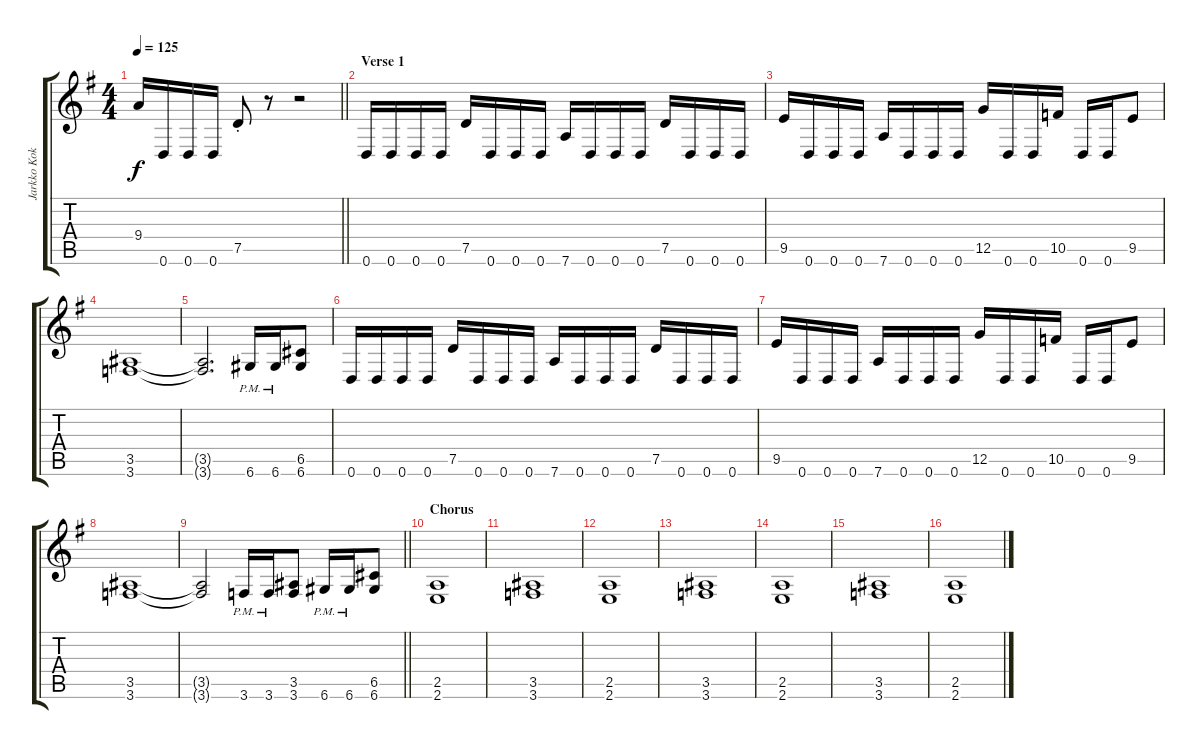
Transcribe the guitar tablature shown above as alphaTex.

\track ("Jarkko Kokko (guitar)" "Jarkko Kok") {instrument distortionguitar}
\staff {score tabs}
\tuning (D4 A3 F3 C3 G2 D2) {hide}
\ts (4 4)
\tempo 125
\clef g2
\barLineRight lightlight
\ks g
9.4.16{dy f} 0.6.16 0.6.16 0.6.16 7.5{st}.8 r.8 r.2 |
\section ("" "Verse 1")
0.6.16 0.6.16 0.6.16 0.6.16 7.5.16 0.6.16 0.6.16 0.6.16 7.6.16 0.6.16 0.6.16 0.6.16 7.5.16 0.6.16 0.6.16 0.6.16 |
9.5.16 0.6.16 0.6.16 0.6.16 7.6.16 0.6.16 0.6.16 0.6.16 12.5.16 0.6.16 0.6.16 10.5.16 0.6.16 0.6.16 9.5.8 |
(3.5 3.6).1 |
(3.5{t} 3.6{t}).2{d} 6.6{pm}.16 6.6{pm}.16 (6.5 6.6).8 |
0.6.16 0.6.16 0.6.16 0.6.16 7.5.16 0.6.16 0.6.16 0.6.16 7.6.16 0.6.16 0.6.16 0.6.16 7.5.16 0.6.16 0.6.16 0.6.16 |
9.5.16 0.6.16 0.6.16 0.6.16 7.6.16 0.6.16 0.6.16 0.6.16 12.5.16 0.6.16 0.6.16 10.5.16 0.6.16 0.6.16 9.5.8 |
(3.5 3.6).1 |
\barLineRight lightlight
(3.5{t} 3.6{t}).2 3.6{pm}.16 3.6{pm}.16 (3.5 3.6).8 6.6{pm}.16 6.6{pm}.16 (6.5 6.6).8 |
\section ("" "Chorus")
\ks eminor
(2.5 2.6).1 |
(3.5 3.6).1 |
(2.5 2.6).1 |
(3.5 3.6).1 |
(2.5 2.6).1 |
(3.5 3.6).1 |
(2.5 2.6).1
